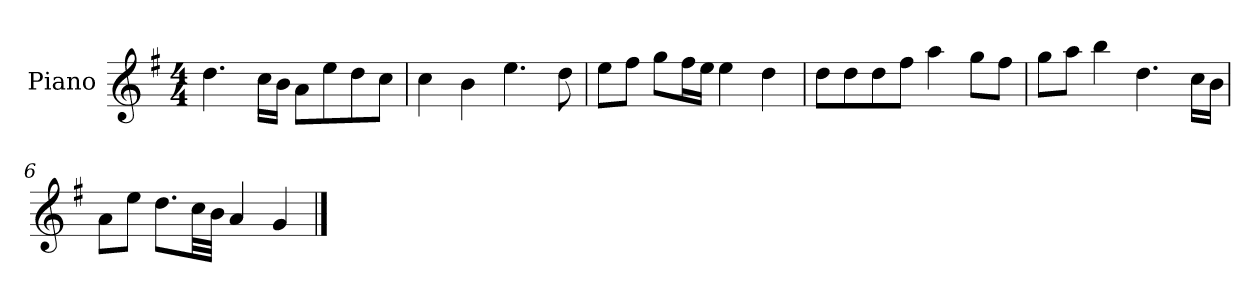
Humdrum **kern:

**kern
*part1
*staff1
*I"Piano
*I'P-no
*clefG2
*k[f#]
*M4/4
*MM90
=1
4.dd\
16cc\LL
16b\JJ
8a\L
8ee\
8dd\
8cc\J
=2
4cc\
4b\
4.ee\
8dd\
=3
8ee\L
8ff#\J
8gg\L
16ff#\L
16ee\JJ
4ee\
4dd\
=4
8dd\L
8dd\
8dd\
8ff#\J
4aa\
8gg\L
8ff#\J
=5
8gg\L
8aa\J
4bb\
4.dd\
16cc\LL
16b\JJ
!!LO:LB:g=z
=6
8a\L
8ee\J
8.dd\L
32cc\LL
32b\JJJ
4a/
4g/
==
*-
